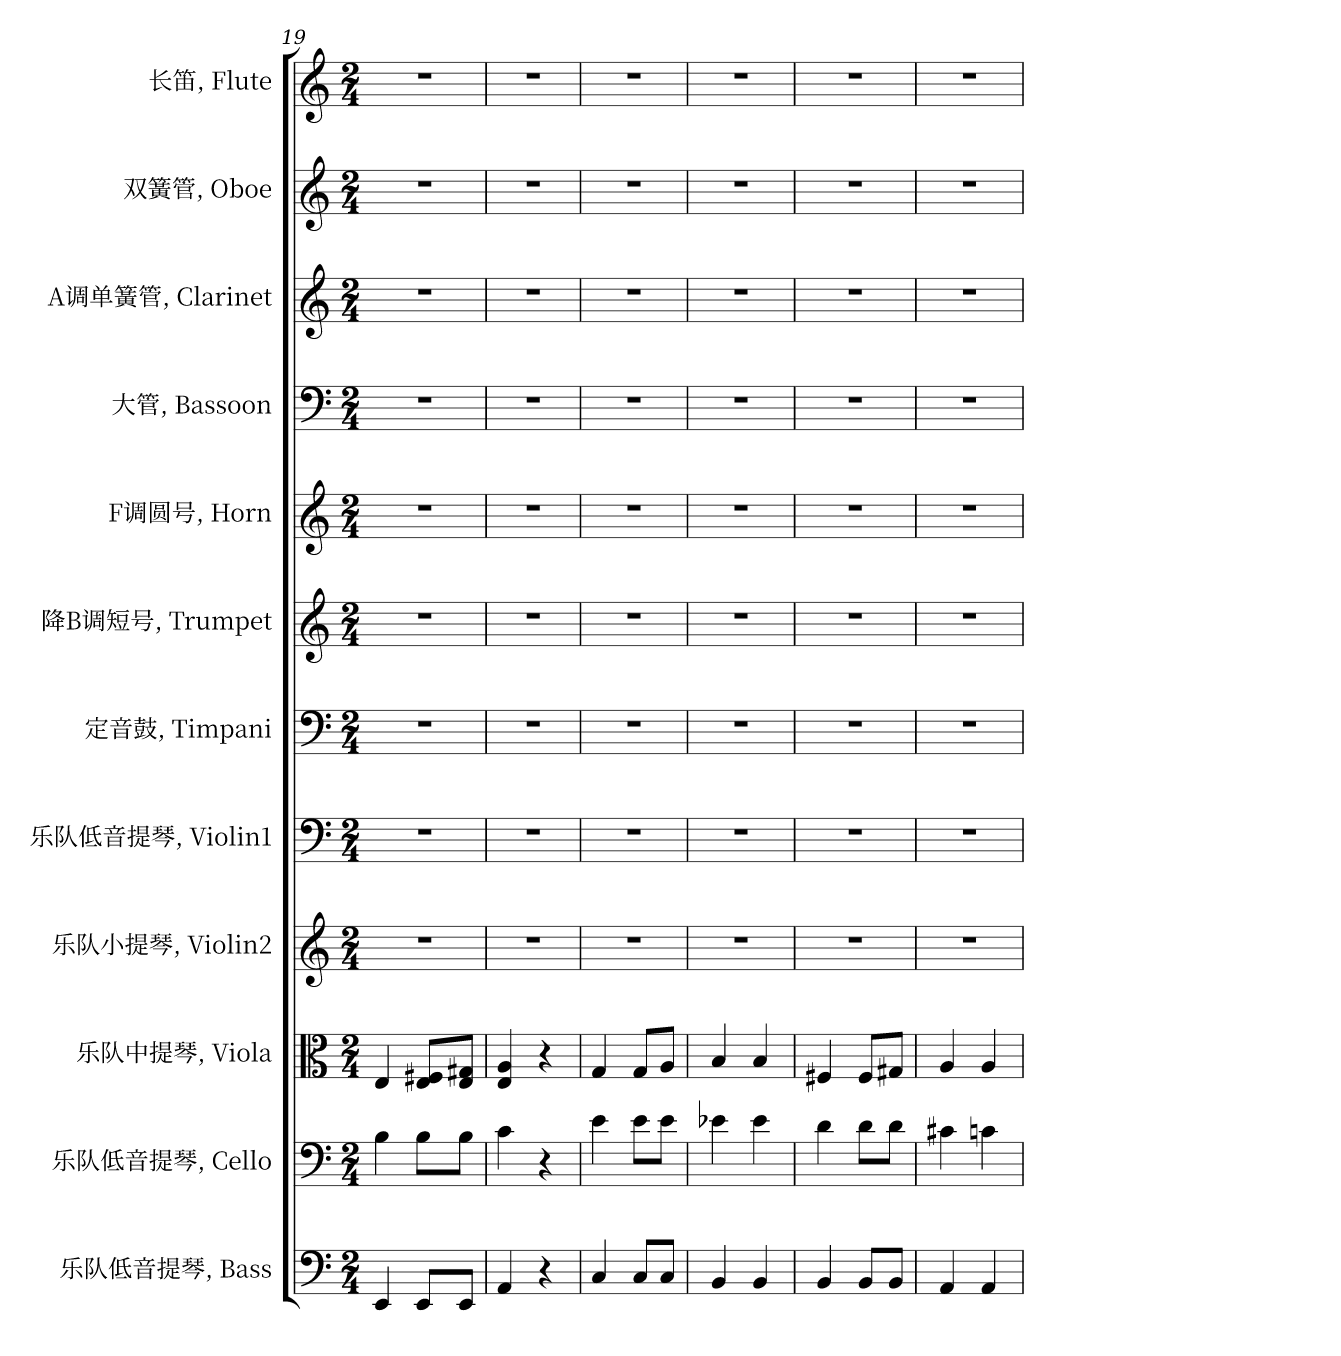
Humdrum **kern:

**kern	**kern	**kern	**kern	**kern	**kern	**kern	**kern	**kern	**kern	**kern	**kern
*part12	*part11	*part10	*part9	*part8	*part7	*part6	*part5	*part4	*part3	*part2	*part1
*staff12	*staff11	*staff10	*staff9	*staff8	*staff7	*staff6	*staff5	*staff4	*staff3	*staff2	*staff1
*I"乐队低音提琴, Bass	*I"乐队低音提琴, Cello	*I"乐队中提琴, Viola	*I"乐队小提琴, Violin2	*I"乐队低音提琴, Violin1	*I"定音鼓, Timpani	*I"降B调短号, Trumpet	*I"F调圆号, Horn	*I"大管, Bassoon	*I"A调单簧管, Clarinet	*I"双簧管, Oboe	*I"长笛, Flute
*	*	*	*	*	*I'Timp.	*	*I'F Hn.	*I'Bsn.	*I'A Cl.	*I'Ob.	*I'Fl.
*clefF4	*clefF4	*clefC3	*clefG2	*clefF4	*clefF4	*clefG2	*clefG2	*clefF4	*clefG2	*clefG2	*clefG2
*ITrd7c12	*ITrd7c12	*	*	*ITrd7c12	*	*ITrd1c2	*ITrd4c7	*	*ITrd2c3	*	*
*k[]	*k[]	*k[]	*k[]	*k[]	*k[]	*k[b-e-]	*k[b-]	*k[]	*k[f#c#g#]	*k[]	*k[]
*M2/4	*M2/4	*M2/4	*M2/4	*M2/4	*M2/4	*M2/4	*M2/4	*M2/4	*M2/4	*M2/4	*M2/4
=19	=19	=19	=19	=19	=19	=19	=19	=19	=19	=19	=19
4EEE/	4BB\	4E/	2r	2r	2r	2r	2r	2r	2r	2r	2r
8EEE/L	8BB\L	8E/ 8F#X/L	.	.	.	.	.	.	.	.	.
8EEE/J	8BB\J	8E/ 8G#X/J	.	.	.	.	.	.	.	.	.
=20	=20	=20	=20	=20	=20	=20	=20	=20	=20	=20	=20
4AAA/	4C\	4E/ 4A/	2r	2r	2r	2r	2r	2r	2r	2r	2r
4r	4r	4r	.	.	.	.	.	.	.	.	.
=21	=21	=21	=21	=21	=21	=21	=21	=21	=21	=21	=21
4CC/	4E\	4G/	2r	2r	2r	2r	2r	2r	2r	2r	2r
8CC/L	8E\L	8G/L	.	.	.	.	.	.	.	.	.
8CC/J	8E\J	8A/J	.	.	.	.	.	.	.	.	.
=22	=22	=22	=22	=22	=22	=22	=22	=22	=22	=22	=22
4BBB/	4E-X\	4B/	2r	2r	2r	2r	2r	2r	2r	2r	2r
4BBB/	4E-\	4B/	.	.	.	.	.	.	.	.	.
=23	=23	=23	=23	=23	=23	=23	=23	=23	=23	=23	=23
4BBB/	4D\	4F#X/	2r	2r	2r	2r	2r	2r	2r	2r	2r
8BBB/L	8D\L	8F#/L	.	.	.	.	.	.	.	.	.
8BBB/J	8D\J	8G#X/J	.	.	.	.	.	.	.	.	.
=24	=24	=24	=24	=24	=24	=24	=24	=24	=24	=24	=24
4AAA/	4C#X\	4A/	2r	2r	2r	2r	2r	2r	2r	2r	2r
4AAA/	4Cn\	4A/	.	.	.	.	.	.	.	.	.
=	=	=	=	=	=	=	=	=	=	=	=
*-	*-	*-	*-	*-	*-	*-	*-	*-	*-	*-	*-
